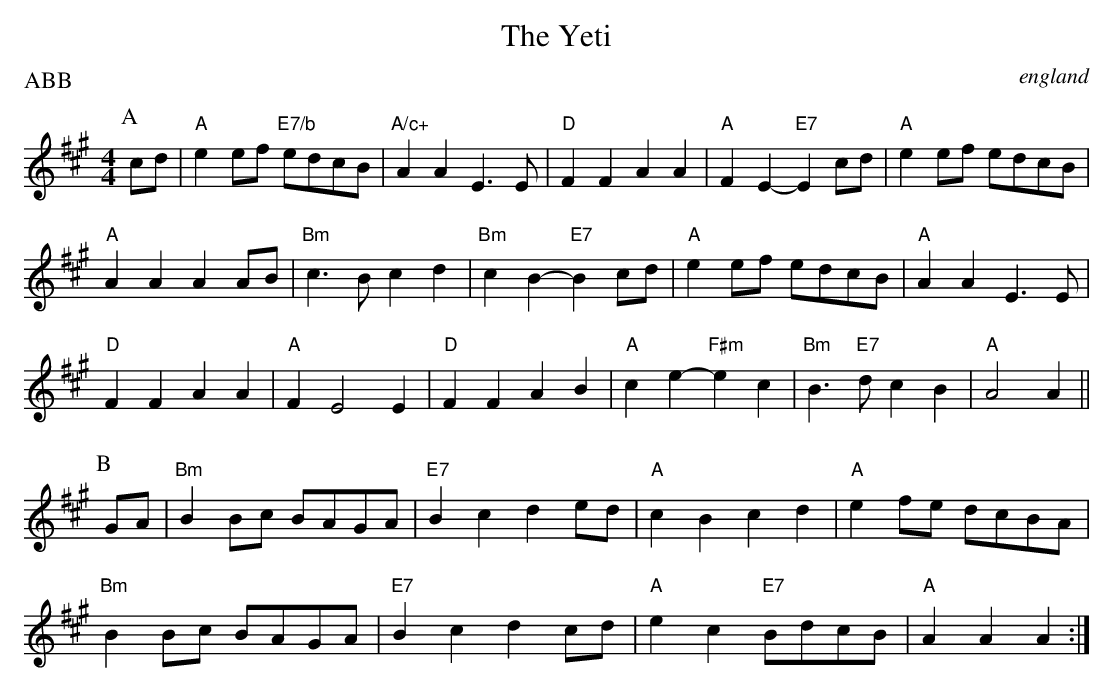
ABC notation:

X:1
T:The Yeti
O:england
P:ABB
M:4/4
L:1/4
K:A
P:A
c/2d/2|"A"ee/2f/2 "E7/b"e/2d/2c/2B/2|"A/c+"AA E3/2E/2|"D"FF AA|\
"A"FE -"E7"Ec/2d/2|"A"ee/2f/2 e/2d/2c/2B/2|
"A"AA AA/2B/2|"Bm"c3/2B/2 cd|"Bm"cB -"E7"Bc/2d/2|"A"ee/2f/2 e/2d/2c/2B/2|\
"A"AA E3/2E/2|
"D"FF AA|"A"FE2E|"D"FF AB|"A"ce -"F#m"ec|"Bm"B3/2"E7"d/2 cB|"A"A2 A||
P:B
G/2A/2|"Bm"BB/2c/2 B/2A/2G/2A/2|"E7"Bc de/2d/2|"A"cB cd|\
"A"ef/2e/2 d/2c/2B/2A/2|
"Bm"BB/2c/2 B/2A/2G/2A/2|"E7"Bc dc/2d/2|"A"ec "E7"B/2d/2c/2B/2|"A"AA A:|
